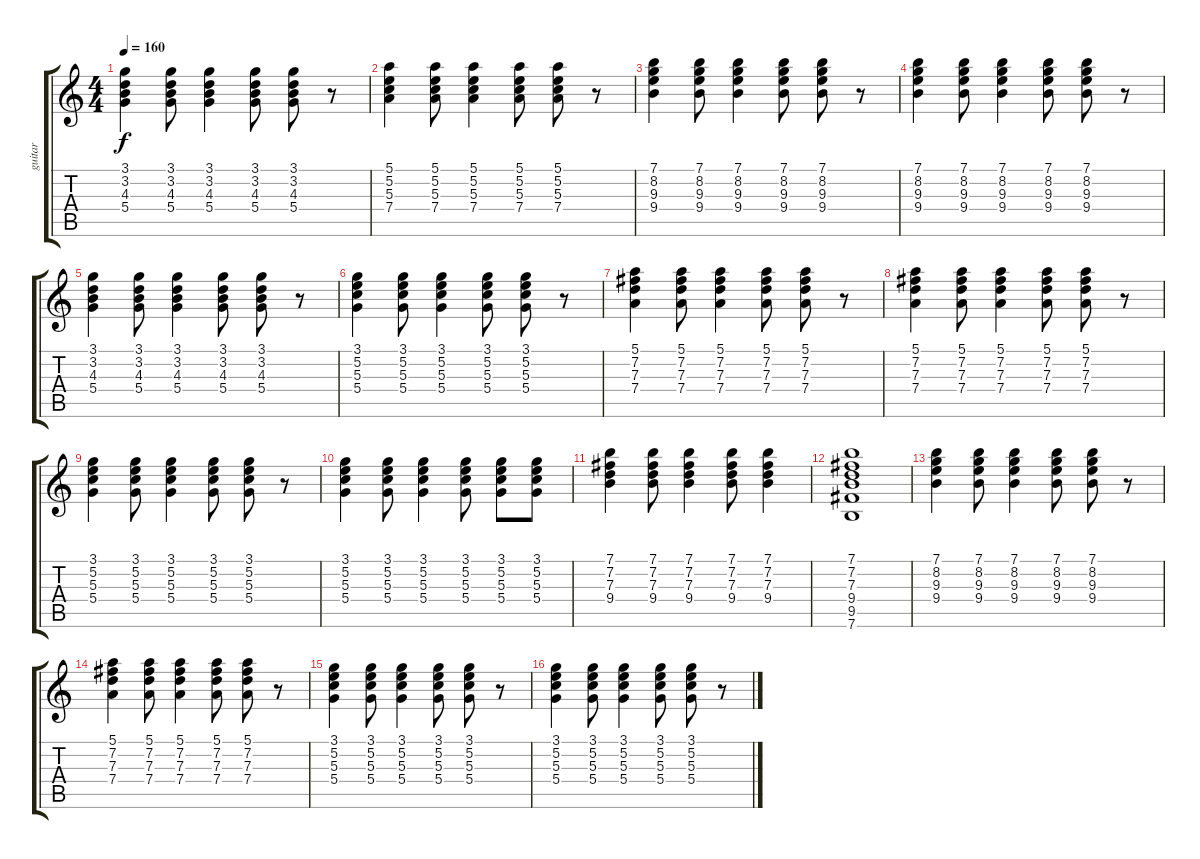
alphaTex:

\track ("guitar" "guitar") {instrument acousticguitarnylon}
\staff {score tabs}
\tuning (E4 B3 G3 D3 A2 E2) {hide}
\ts (4 4)
\tempo 160
\clef g2
\ks c
(3.1 3.2 4.3 5.4).4{dy f} (3.1 3.2 4.3 5.4).8 (3.1 3.2 4.3 5.4).4 (3.1 3.2 4.3 5.4).8 (3.1 3.2 4.3 5.4).8 r.8 |
(5.1 5.2 5.3 7.4).4 (5.1 5.2 5.3 7.4).8 (5.1 5.2 5.3 7.4).4 (5.1 5.2 5.3 7.4).8 (5.1 5.2 5.3 7.4).8 r.8 |
(7.1 8.2 9.3 9.4).4 (7.1 8.2 9.3 9.4).8 (7.1 8.2 9.3 9.4).4 (7.1 8.2 9.3 9.4).8 (7.1 8.2 9.3 9.4).8 r.8 |
(7.1 8.2 9.3 9.4).4 (7.1 8.2 9.3 9.4).8 (7.1 8.2 9.3 9.4).4 (7.1 8.2 9.3 9.4).8 (7.1 8.2 9.3 9.4).8 r.8 |
(3.1 3.2 4.3 5.4).4 (3.1 3.2 4.3 5.4).8 (3.1 3.2 4.3 5.4).4 (3.1 3.2 4.3 5.4).8 (3.1 3.2 4.3 5.4).8 r.8 |
(3.1 5.2 5.3 5.4).4 (3.1 5.2 5.3 5.4).8 (3.1 5.2 5.3 5.4).4 (3.1 5.2 5.3 5.4).8 (3.1 5.2 5.3 5.4).8 r.8 |
(5.1 7.2 7.3 7.4).4 (5.1 7.2 7.3 7.4).8 (5.1 7.2 7.3 7.4).4 (5.1 7.2 7.3 7.4).8 (5.1 7.2 7.3 7.4).8 r.8 |
(5.1 7.2 7.3 7.4).4 (5.1 7.2 7.3 7.4).8 (5.1 7.2 7.3 7.4).4 (5.1 7.2 7.3 7.4).8 (5.1 7.2 7.3 7.4).8 r.8 |
(3.1 5.2 5.3 5.4).4 (3.1 5.2 5.3 5.4).8 (3.1 5.2 5.3 5.4).4 (3.1 5.2 5.3 5.4).8 (3.1 5.2 5.3 5.4).8 r.8 |
(3.1 5.2 5.3 5.4).4 (3.1 5.2 5.3 5.4).8 (3.1 5.2 5.3 5.4).4 (3.1 5.2 5.3 5.4).8 (3.1 5.2 5.3 5.4).8 (3.1 5.2 5.3 5.4).8 |
(7.1 7.2 7.3 9.4).4 (7.1 7.2 7.3 9.4).8 (7.1 7.2 7.3 9.4).4 (7.1 7.2 7.3 9.4).8 (7.1 7.2 7.3 9.4).4 |
(7.1 7.2 7.3 9.4 9.5 7.6).1 |
(7.1 8.2 9.3 9.4).4 (7.1 8.2 9.3 9.4).8 (7.1 8.2 9.3 9.4).4 (7.1 8.2 9.3 9.4).8 (7.1 8.2 9.3 9.4).8 r.8 |
(5.1 7.2 7.3 7.4).4 (5.1 7.2 7.3 7.4).8 (5.1 7.2 7.3 7.4).4 (5.1 7.2 7.3 7.4).8 (5.1 7.2 7.3 7.4).8 r.8 |
(3.1 5.2 5.3 5.4).4 (3.1 5.2 5.3 5.4).8 (3.1 5.2 5.3 5.4).4 (3.1 5.2 5.3 5.4).8 (3.1 5.2 5.3 5.4).8 r.8 |
(3.1 5.2 5.3 5.4).4 (3.1 5.2 5.3 5.4).8 (3.1 5.2 5.3 5.4).4 (3.1 5.2 5.3 5.4).8 (3.1 5.2 5.3 5.4).8 r.8
